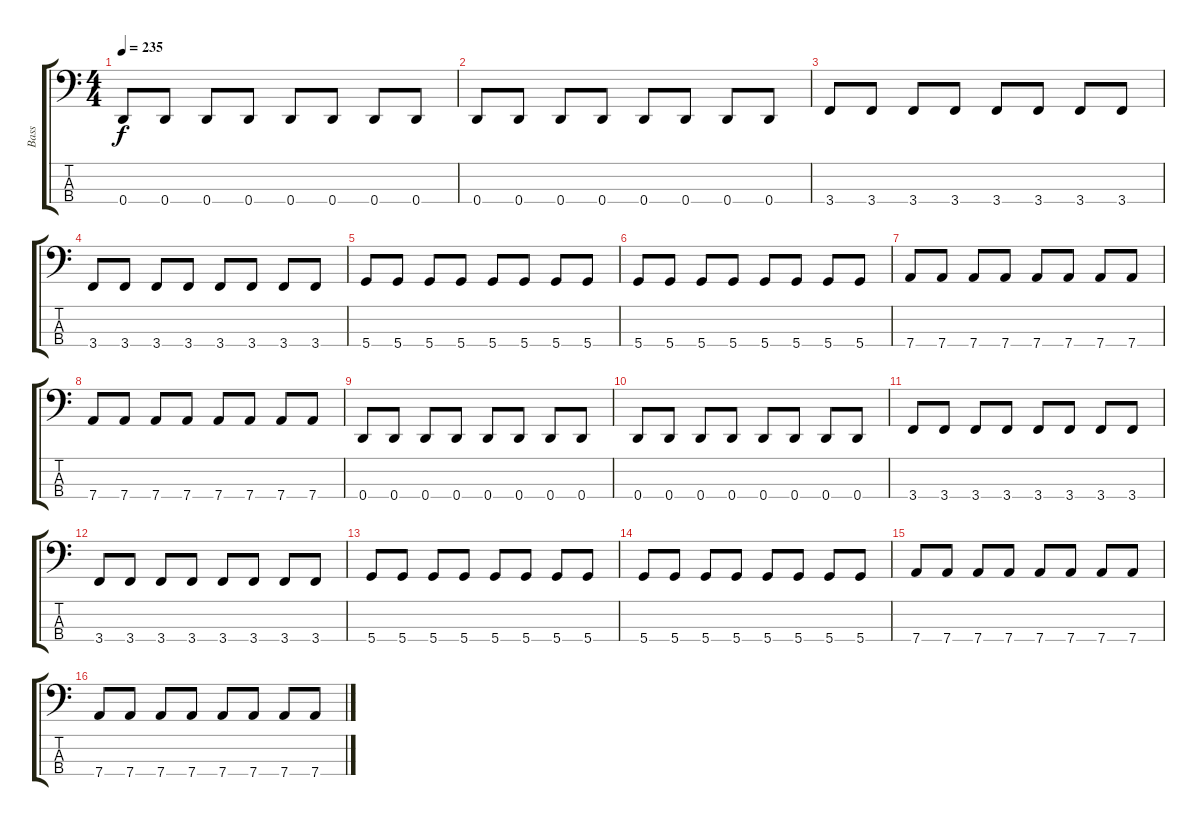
\track ("Bass" "Bass") {instrument electricbasspick}
\staff {score tabs}
\tuning (F2 C2 G1 D1) {hide}
\ts (4 4)
\tempo 235
\clef f4
\ks c
0.4.8{dy f} 0.4.8 0.4.8 0.4.8 0.4.8 0.4.8 0.4.8 0.4.8 |
0.4.8 0.4.8 0.4.8 0.4.8 0.4.8 0.4.8 0.4.8 0.4.8 |
3.4.8 3.4.8 3.4.8 3.4.8 3.4.8 3.4.8 3.4.8 3.4.8 |
3.4.8 3.4.8 3.4.8 3.4.8 3.4.8 3.4.8 3.4.8 3.4.8 |
5.4.8 5.4.8 5.4.8 5.4.8 5.4.8 5.4.8 5.4.8 5.4.8 |
5.4.8 5.4.8 5.4.8 5.4.8 5.4.8 5.4.8 5.4.8 5.4.8 |
7.4.8 7.4.8 7.4.8 7.4.8 7.4.8 7.4.8 7.4.8 7.4.8 |
7.4.8 7.4.8 7.4.8 7.4.8 7.4.8 7.4.8 7.4.8 7.4.8 |
0.4.8 0.4.8 0.4.8 0.4.8 0.4.8 0.4.8 0.4.8 0.4.8 |
0.4.8 0.4.8 0.4.8 0.4.8 0.4.8 0.4.8 0.4.8 0.4.8 |
3.4.8 3.4.8 3.4.8 3.4.8 3.4.8 3.4.8 3.4.8 3.4.8 |
3.4.8 3.4.8 3.4.8 3.4.8 3.4.8 3.4.8 3.4.8 3.4.8 |
5.4.8 5.4.8 5.4.8 5.4.8 5.4.8 5.4.8 5.4.8 5.4.8 |
5.4.8 5.4.8 5.4.8 5.4.8 5.4.8 5.4.8 5.4.8 5.4.8 |
7.4.8 7.4.8 7.4.8 7.4.8 7.4.8 7.4.8 7.4.8 7.4.8 |
7.4.8 7.4.8 7.4.8 7.4.8 7.4.8 7.4.8 7.4.8 7.4.8
